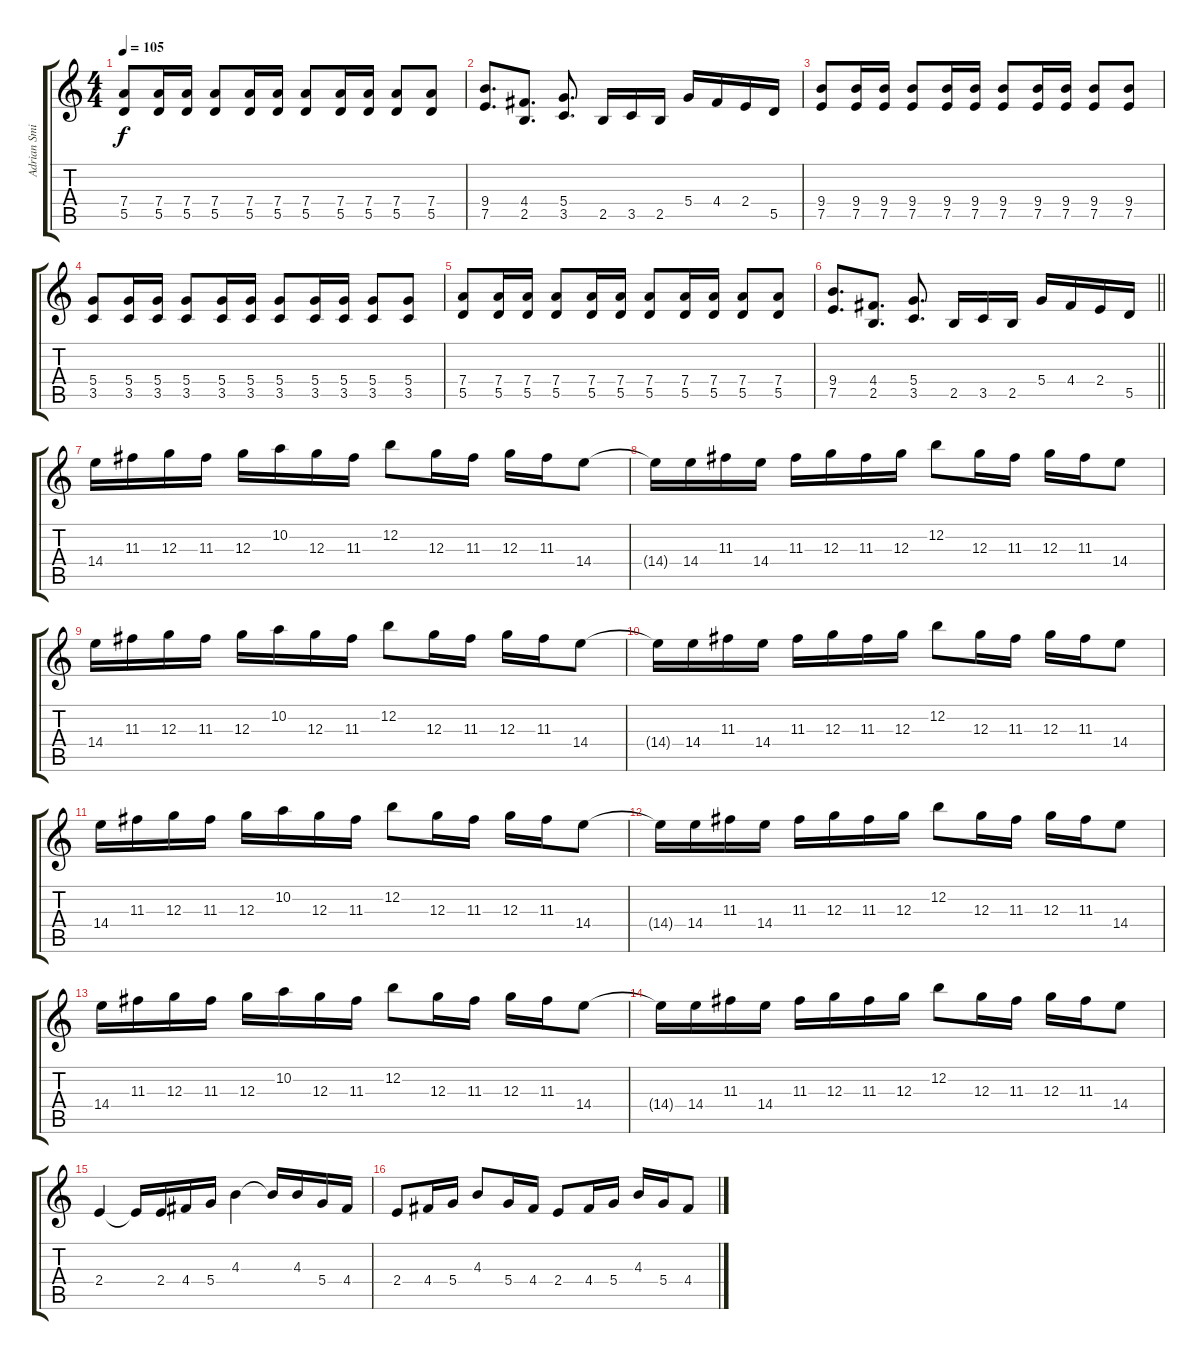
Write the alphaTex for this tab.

\track ("Adrian Smith" "Adrian Smi") {instrument distortionguitar}
\staff {score tabs}
\tuning (E4 B3 G3 D3 A2 E2) {hide}
\ts (4 4)
\tempo 105
\clef g2
\ks c
(7.4 5.5).8{dy f} (7.4 5.5).16 (7.4 5.5).16 (7.4 5.5).8 (7.4 5.5).16 (7.4 5.5).16 (7.4 5.5).8 (7.4 5.5).16 (7.4 5.5).16 (7.4 5.5).8 (7.4 5.5).8 |
(9.4 7.5).8{d} (4.4 2.5).8{d} (5.4 3.5).8{d} 2.5.16 3.5.16 2.5.16 5.4.16 4.4.16 2.4.16 5.5.16 |
(9.4 7.5).8 (9.4 7.5).16 (9.4 7.5).16 (9.4 7.5).8 (9.4 7.5).16 (9.4 7.5).16 (9.4 7.5).8 (9.4 7.5).16 (9.4 7.5).16 (9.4 7.5).8 (9.4 7.5).8 |
(5.4 3.5).8 (5.4 3.5).16 (5.4 3.5).16 (5.4 3.5).8 (5.4 3.5).16 (5.4 3.5).16 (5.4 3.5).8 (5.4 3.5).16 (5.4 3.5).16 (5.4 3.5).8 (5.4 3.5).8 |
(7.4 5.5).8 (7.4 5.5).16 (7.4 5.5).16 (7.4 5.5).8 (7.4 5.5).16 (7.4 5.5).16 (7.4 5.5).8 (7.4 5.5).16 (7.4 5.5).16 (7.4 5.5).8 (7.4 5.5).8 |
\barLineRight lightlight
(9.4 7.5).8{d} (4.4 2.5).8{d} (5.4 3.5).8{d} 2.5.16 3.5.16 2.5.16 5.4.16 4.4.16 2.4.16 5.5.16 |
14.4.16 11.3.16 12.3.16 11.3.16 12.3.16 10.2.16 12.3.16 11.3.16 12.2.8 12.3.16 11.3.16 12.3.16 11.3.16 14.4.8 |
14.4{t}.16 14.4.16 11.3.16 14.4.16 11.3.16 12.3.16 11.3.16 12.3.16 12.2.8 12.3.16 11.3.16 12.3.16 11.3.16 14.4.8 |
14.4.16 11.3.16 12.3.16 11.3.16 12.3.16 10.2.16 12.3.16 11.3.16 12.2.8 12.3.16 11.3.16 12.3.16 11.3.16 14.4.8 |
14.4{t}.16 14.4.16 11.3.16 14.4.16 11.3.16 12.3.16 11.3.16 12.3.16 12.2.8 12.3.16 11.3.16 12.3.16 11.3.16 14.4.8 |
14.4.16 11.3.16 12.3.16 11.3.16 12.3.16 10.2.16 12.3.16 11.3.16 12.2.8 12.3.16 11.3.16 12.3.16 11.3.16 14.4.8 |
14.4{t}.16 14.4.16 11.3.16 14.4.16 11.3.16 12.3.16 11.3.16 12.3.16 12.2.8 12.3.16 11.3.16 12.3.16 11.3.16 14.4.8 |
14.4.16 11.3.16 12.3.16 11.3.16 12.3.16 10.2.16 12.3.16 11.3.16 12.2.8 12.3.16 11.3.16 12.3.16 11.3.16 14.4.8 |
14.4{t}.16 14.4.16 11.3.16 14.4.16 11.3.16 12.3.16 11.3.16 12.3.16 12.2.8 12.3.16 11.3.16 12.3.16 11.3.16 14.4.8 |
2.4.4 2.4{t}.16 2.4.16 4.4.16 5.4.16 4.3.4 4.3{t}.16 4.3.16 5.4.16 4.4.16 |
2.4.8 4.4.16 5.4.16 4.3.8 5.4.16 4.4.16 2.4.8 4.4.16 5.4.16 4.3.16 5.4.16 4.4.8
